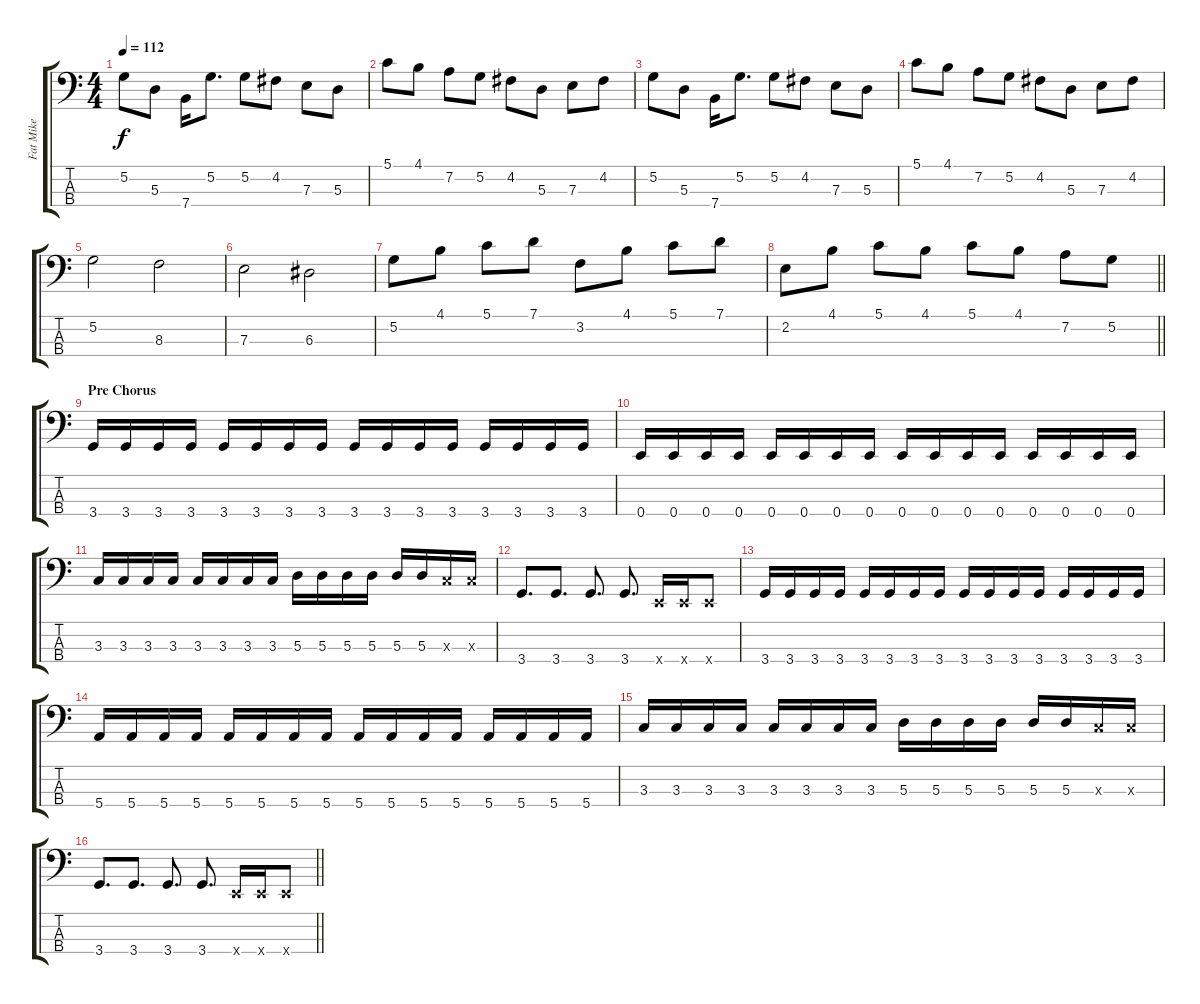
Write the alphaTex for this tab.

\track ("Fat Mike" "Fat Mike") {instrument electricbasspick}
\staff {score tabs}
\tuning (G2 D2 A1 E1) {hide}
\ts (4 4)
\tempo 112
\clef f4
\ks c
5.2.8{dy f} 5.3.8 7.4.16 5.2.8{d} 5.2.8 4.2.8 7.3.8 5.3.8 |
5.1.8 4.1.8 7.2.8 5.2.8 4.2.8 5.3.8 7.3.8 4.2.8 |
5.2.8 5.3.8 7.4.16 5.2.8{d} 5.2.8 4.2.8 7.3.8 5.3.8 |
5.1.8 4.1.8 7.2.8 5.2.8 4.2.8 5.3.8 7.3.8 4.2.8 |
5.2.2 8.3.2 |
7.3.2 6.3.2 |
5.2.8 4.1.8 5.1.8 7.1.8 3.2.8 4.1.8 5.1.8 7.1.8 |
\barLineRight lightlight
2.2.8 4.1.8 5.1.8 4.1.8 5.1.8 4.1.8 7.2.8 5.2.8 |
\section ("" "Pre Chorus")
3.4.16 3.4.16 3.4.16 3.4.16 3.4.16 3.4.16 3.4.16 3.4.16 3.4.16 3.4.16 3.4.16 3.4.16 3.4.16 3.4.16 3.4.16 3.4.16 |
0.4.16 0.4.16 0.4.16 0.4.16 0.4.16 0.4.16 0.4.16 0.4.16 0.4.16 0.4.16 0.4.16 0.4.16 0.4.16 0.4.16 0.4.16 0.4.16 |
3.3.16 3.3.16 3.3.16 3.3.16 3.3.16 3.3.16 3.3.16 3.3.16 5.3.16 5.3.16 5.3.16 5.3.16 5.3.16 5.3.16 3.3{x}.16 3.3{x}.16 |
3.4.8{d} 3.4.8{d} 3.4.8{d} 3.4.8{d} 0.4{x}.16 0.4{x}.16 0.4{x}.8 |
3.4.16 3.4.16 3.4.16 3.4.16 3.4.16 3.4.16 3.4.16 3.4.16 3.4.16 3.4.16 3.4.16 3.4.16 3.4.16 3.4.16 3.4.16 3.4.16 |
5.4.16 5.4.16 5.4.16 5.4.16 5.4.16 5.4.16 5.4.16 5.4.16 5.4.16 5.4.16 5.4.16 5.4.16 5.4.16 5.4.16 5.4.16 5.4.16 |
3.3.16 3.3.16 3.3.16 3.3.16 3.3.16 3.3.16 3.3.16 3.3.16 5.3.16 5.3.16 5.3.16 5.3.16 5.3.16 5.3.16 3.3{x}.16 3.3{x}.16 |
\barLineRight lightlight
3.4.8{d} 3.4.8{d} 3.4.8{d} 3.4.8{d} 0.4{x}.16 0.4{x}.16 0.4{x}.8
